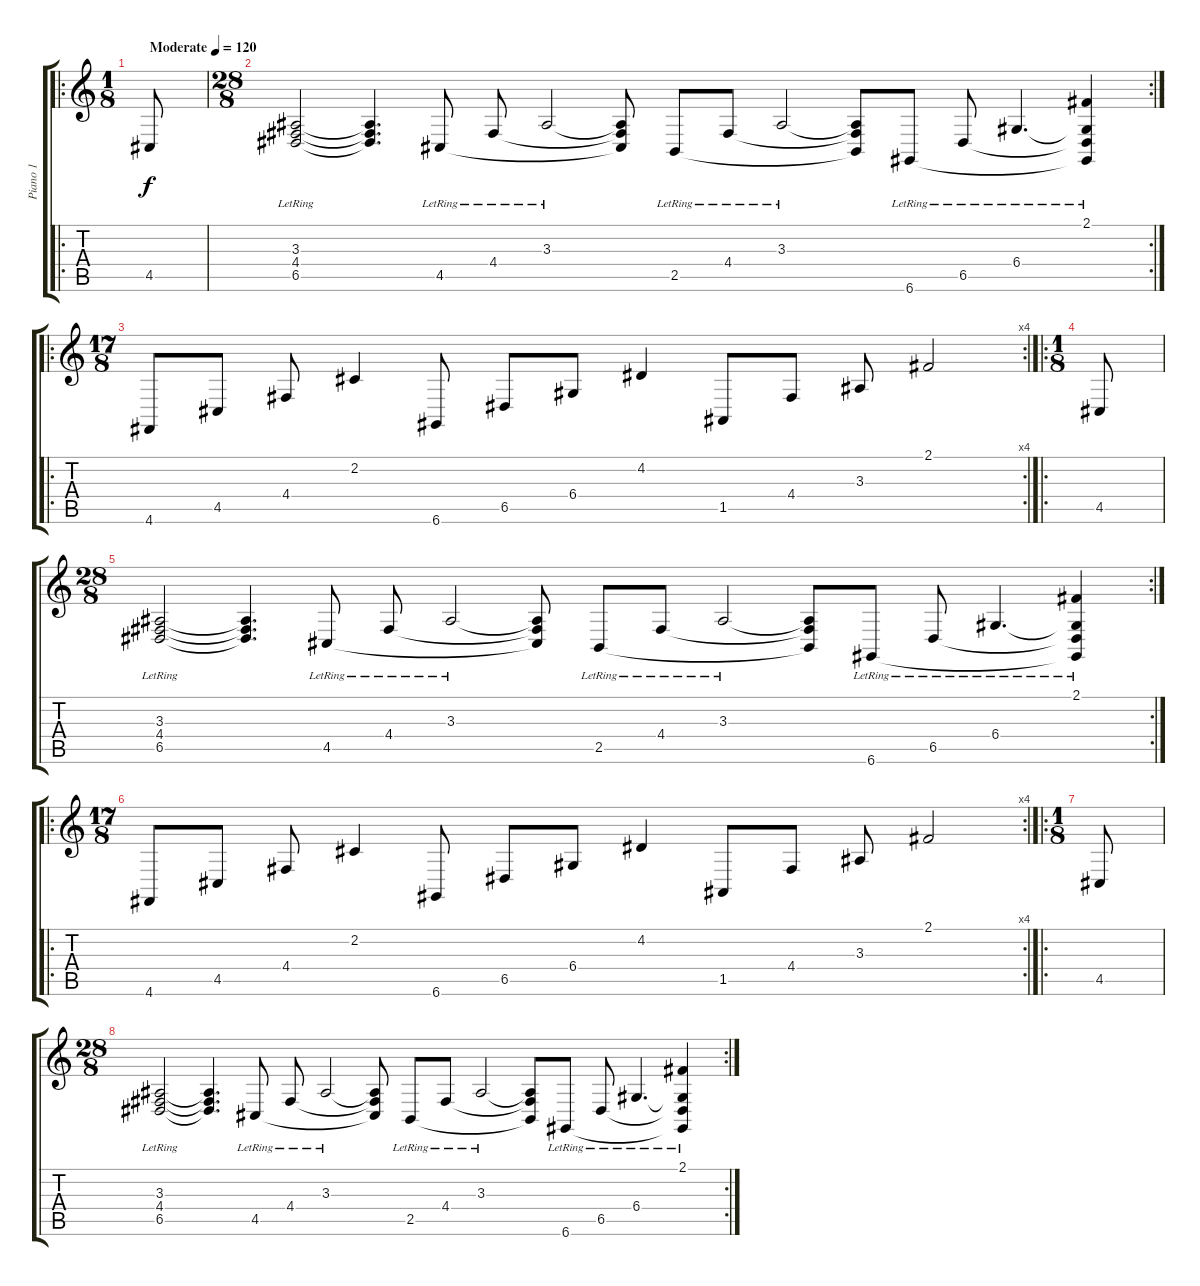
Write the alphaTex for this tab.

\track ("Piano 1" "Piano 1") {instrument acousticgrandpiano}
\staff {score tabs}
\tuning (E4 B3 G3 D3 A2 D2) {hide}
\ro
\ts (1 8)
\tempo (120 "Moderate")
\clef g2
\ks c
4.5.8{dy f instrument acousticgrandpiano} |
\rc 2
\ts (28 8)
(3.3{lr} 4.4{lr} 6.5{lr}).2 (3.3{t} 4.4{t} 6.5{t}).4{d} 4.5{lr}.8 4.4{lr}.8 3.3{lr}.2 (3.3{t} 4.4{t} 4.5{t}).8 2.5{lr}.8 4.4{lr}.8 3.3{lr}.2 (3.3{t} 4.4{t} 2.5{t}).8 6.6{lr}.8 6.5{lr}.8 6.4{lr}.4{d} (2.1{lr} 6.4{t} 6.5{t} 6.6{t}).4 |
\ro
\rc 4
\ts (17 8)
4.6.8 4.5.8 4.4.8 2.2.4 6.6.8 6.5.8 6.4.8 4.2.4 1.5.8 4.4.8 3.3.8 2.1.2 |
\ro
\ts (1 8)
4.5.8 |
\rc 2
\ts (28 8)
(3.3{lr} 4.4{lr} 6.5{lr}).2 (3.3{t} 4.4{t} 6.5{t}).4{d} 4.5{lr}.8 4.4{lr}.8 3.3{lr}.2 (3.3{t} 4.4{t} 4.5{t}).8 2.5{lr}.8 4.4{lr}.8 3.3{lr}.2 (3.3{t} 4.4{t} 2.5{t}).8 6.6{lr}.8 6.5{lr}.8 6.4{lr}.4{d} (2.1{lr} 6.4{t} 6.5{t} 6.6{t}).4 |
\ro
\rc 4
\ts (17 8)
4.6.8 4.5.8 4.4.8 2.2.4 6.6.8 6.5.8 6.4.8 4.2.4 1.5.8 4.4.8 3.3.8 2.1.2 |
\ro
\ts (1 8)
4.5.8 |
\rc 2
\ts (28 8)
(3.3{lr} 4.4{lr} 6.5{lr}).2 (3.3{t} 4.4{t} 6.5{t}).4{d} 4.5{lr}.8 4.4{lr}.8 3.3{lr}.2 (3.3{t} 4.4{t} 4.5{t}).8 2.5{lr}.8 4.4{lr}.8 3.3{lr}.2 (3.3{t} 4.4{t} 2.5{t}).8 6.6{lr}.8 6.5{lr}.8 6.4{lr}.4{d} (2.1{lr} 6.4{t} 6.5{t} 6.6{t}).4
